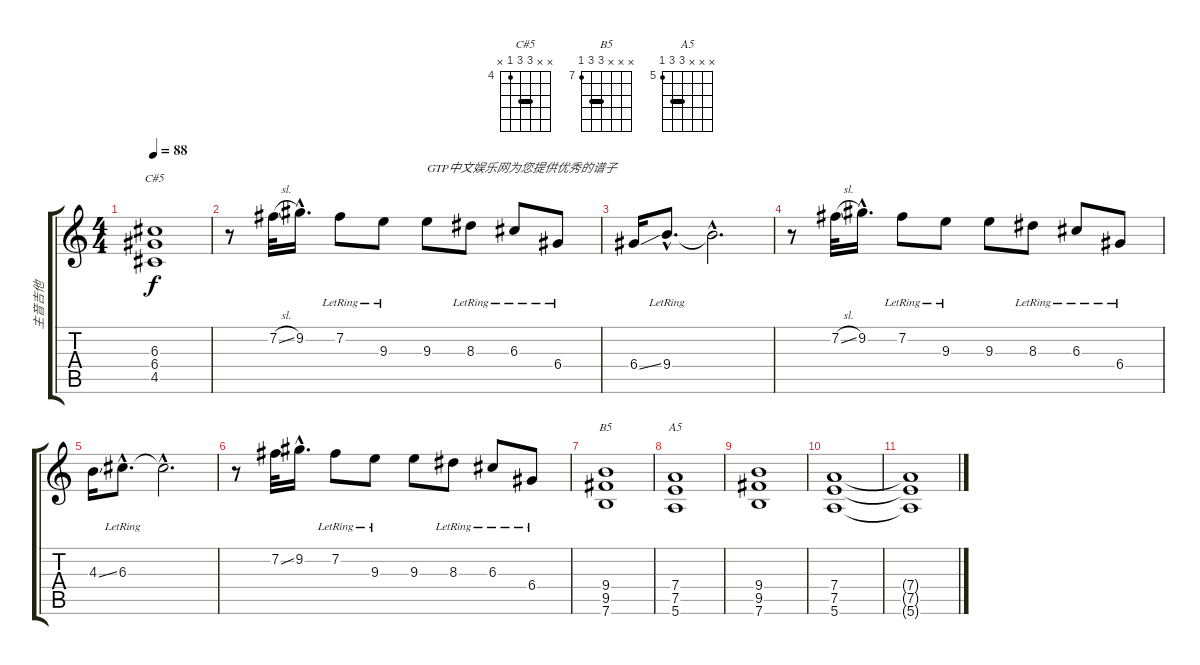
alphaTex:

\track ("主音吉他" "主音吉他") {instrument acousticguitarsteel}
\staff {score tabs}
\tuning (E4 B3 G3 D3 A2 E2) {hide}
\chord ("C#5" x x 6 6 4 x) {firstfret 4 barre 6}
\chord ("B5" x x x 9 9 7) {firstfret 7 barre 9}
\chord ("A5" x x x 7 7 5) {firstfret 5 barre 7}
\ts (4 4)
\tempo 88
\clef g2
\ks c
(6.3 6.4 4.5).1{ch "C#5" dy f} |
r.8 7.2{sl}.32 9.2{hac}.16{d} 7.2{lr}.8 9.3{lr}.8 9.3.8{txt "GTP中文娱乐网为您提供优秀的谱子"} 8.3{lr}.8 6.3{lr}.8 6.4{lr}.8 |
6.4{ss}.16 9.4{hac lr}.8{d} 9.4{hac t}.2{d} |
r.8 7.2{sl}.32 9.2{hac}.16{d} 7.2{lr}.8 9.3{lr}.8 9.3.8 8.3{lr}.8 6.3{lr}.8 6.4{lr}.8 |
4.3{ss}.16 6.3{hac lr}.8{d} 6.3{hac t}.2{d} |
r.8 7.2{ss}.32 9.2{hac}.16{d} 7.2{lr}.8 9.3{lr}.8 9.3.8 8.3{lr}.8 6.3{lr}.8 6.4{lr}.8 |
(9.4 9.5 7.6).1{ch "B5"} |
(7.4 7.5 5.6).1{ch "A5"} |
(9.4 9.5 7.6).1 |
(7.4 7.5 5.6).1 |
(7.4{t} 7.5{t} 5.6{t}).1
